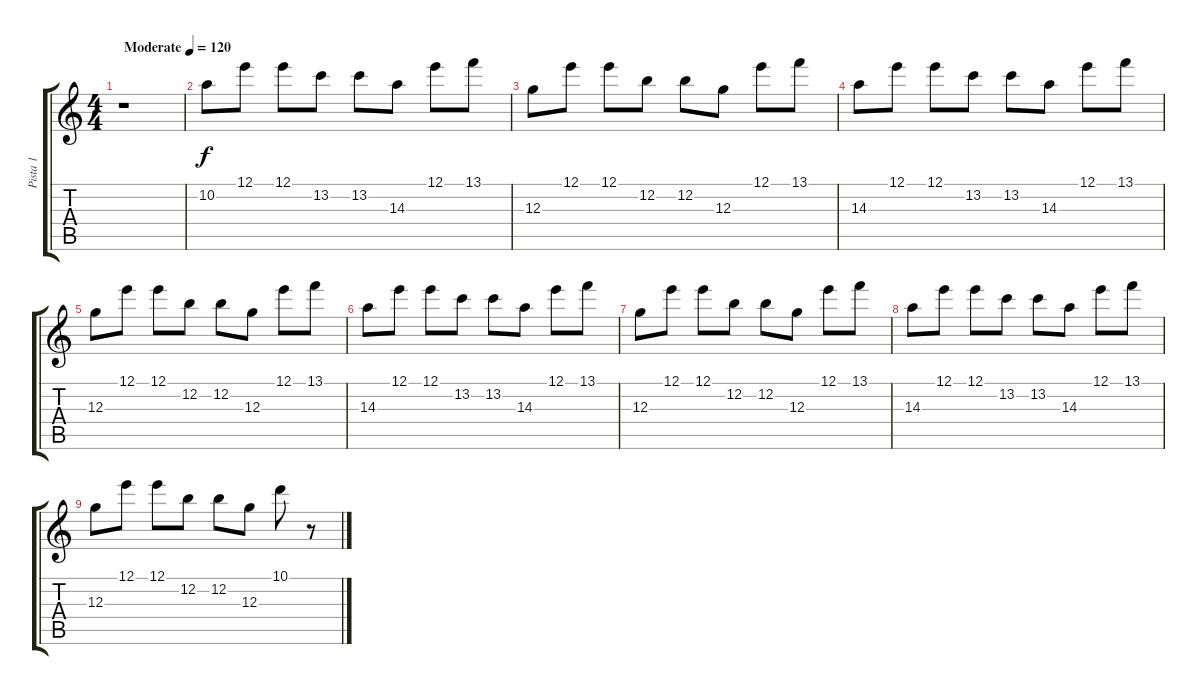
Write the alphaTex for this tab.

\track ("Pista 1" "Pista 1") {instrument distortionguitar}
\staff {score tabs}
\tuning (E4 B3 G3 D3 A2 E2) {hide}
\ts (4 4)
\tempo (120 "Moderate")
\clef g2
\ks c
r.1{dy f instrument distortionguitar} |
10.2.8 12.1.8 12.1.8 13.2.8 13.2.8 14.3.8 12.1.8 13.1.8 |
12.3.8 12.1.8 12.1.8 12.2.8 12.2.8 12.3.8 12.1.8 13.1.8 |
14.3.8 12.1.8 12.1.8 13.2.8 13.2.8 14.3.8 12.1.8 13.1.8 |
12.3.8 12.1.8 12.1.8 12.2.8 12.2.8 12.3.8 12.1.8 13.1.8 |
14.3.8 12.1.8 12.1.8 13.2.8 13.2.8 14.3.8 12.1.8 13.1.8 |
12.3.8 12.1.8 12.1.8 12.2.8 12.2.8 12.3.8 12.1.8 13.1.8 |
14.3.8 12.1.8 12.1.8 13.2.8 13.2.8 14.3.8 12.1.8 13.1.8 |
12.3.8 12.1.8 12.1.8 12.2.8 12.2.8 12.3.8 10.1.8 r.8
